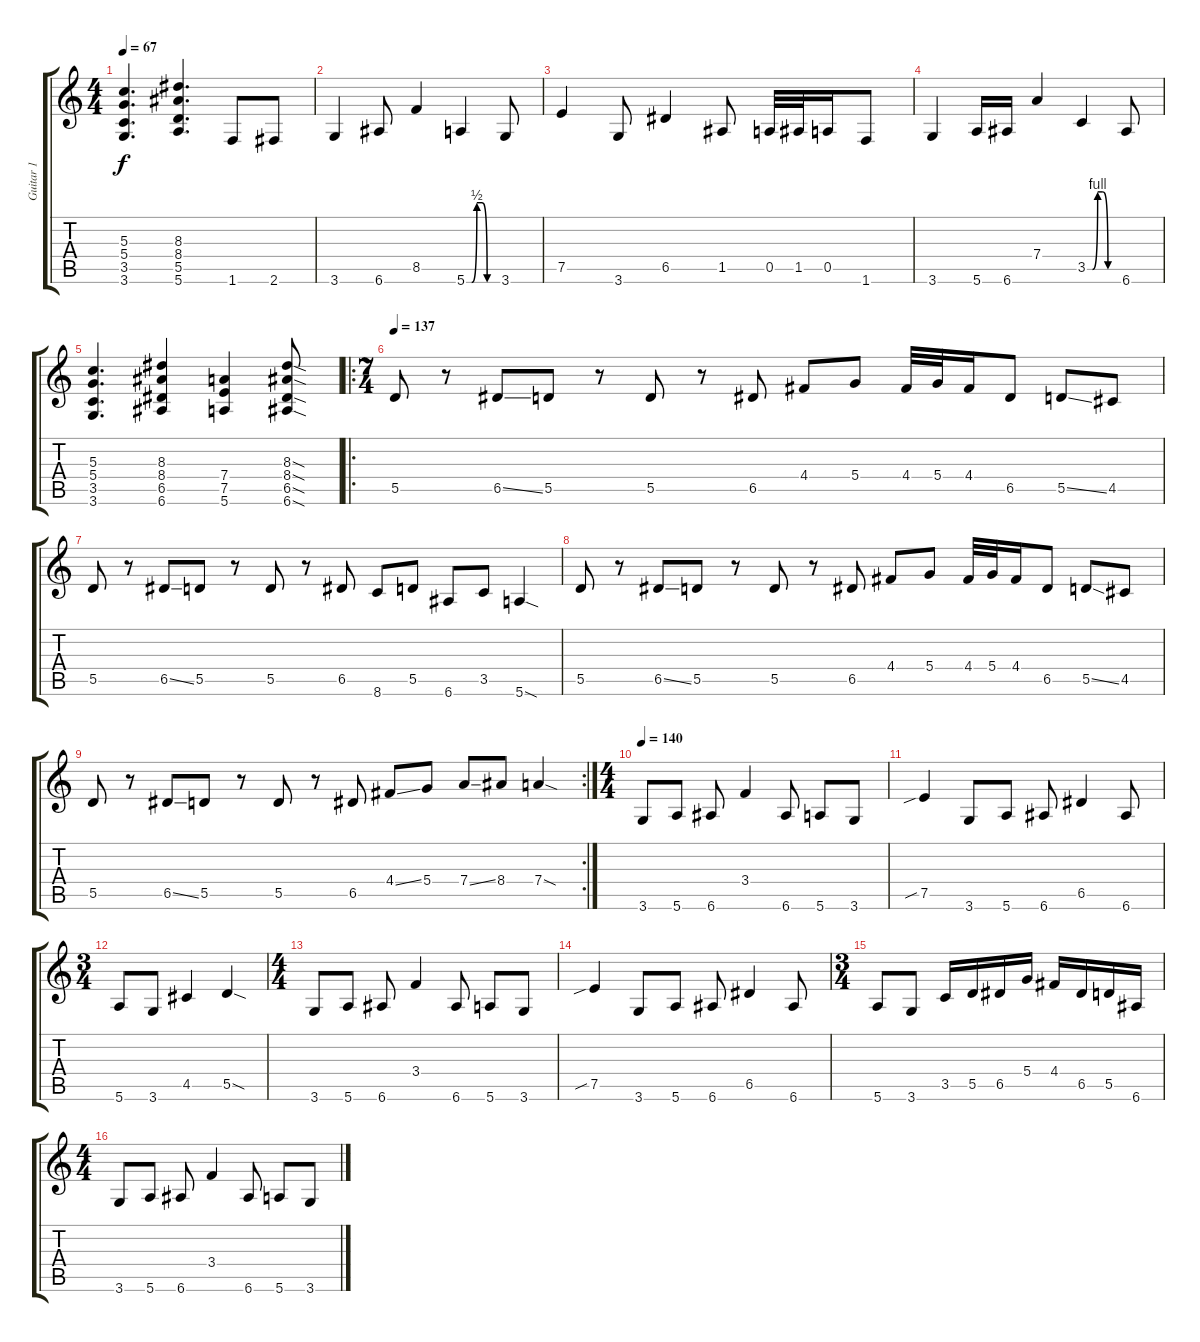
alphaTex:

\track ("Guitar 1" "Guitar 1") {instrument distortionguitar}
\staff {score tabs}
\tuning (E4 B3 G3 D3 A2 E2) {hide}
\ts (4 4)
\tempo 67
\clef g2
\ks c
(5.3 5.4 3.5 3.6).4{d dy f} (8.3 8.4 5.5 5.6).4{d} 1.6.8 2.6.8 |
3.6.4 6.6.8 8.5.4 5.6{be (custom 0 0 10 0 20 2 30 2 40 0 60 0)}.4 3.6.8 |
7.5.4 3.6.8 6.5.4 1.5.8 0.5.32 1.5.32 0.5.16 1.6.8 |
3.6.4 5.6.16 6.6.16 7.4.4 3.5{be (custom 0 0 10 0 20 4 30 4 40 0 60 0)}.4 6.6.8 |
(5.3 5.4 3.5 3.6).4{d} (8.3 8.4 6.5 6.6).4 (7.4 7.5 5.6).4 (8.3{sod} 8.4{sod} 6.5{sod} 6.6{sod}).8 |
\ro
\ts (7 4)
\tempo 137
5.5.8 r.8 6.5{ss}.8 5.5.8 r.8 5.5.8 r.8 6.5.8 4.4.8 5.4.8 4.4.32 5.4.32 4.4.16 6.5.8 5.5{ss}.8 4.5.8 |
5.5.8 r.8 6.5{ss}.8 5.5.8 r.8 5.5.8 r.8 6.5.8 8.6.8 5.5.8 6.6.8 3.5.8 5.6{sod}.4 |
5.5.8 r.8 6.5{ss}.8 5.5.8 r.8 5.5.8 r.8 6.5.8 4.4.8 5.4.8 4.4.32 5.4.32 4.4.16 6.5.8 5.5{ss}.8 4.5.8 |
\rc 2
5.5.8 r.8 6.5{ss}.8 5.5.8 r.8 5.5.8 r.8 6.5.8 4.4{ss}.8 5.4.8 7.4{ss}.8 8.4.8 7.4{sod}.4 |
\ts (4 4)
\tempo 140
3.6.8{volume 16 instrument distortionguitar} 5.6.8 6.6.8 3.4.4 6.6.8 5.6.8 3.6.8 |
7.5{sib}.4 3.6.8 5.6.8 6.6.8 6.5.4 6.6.8 |
\ts (3 4)
5.6.8 3.6.8 4.5.4 5.5{sod}.4 |
\ts (4 4)
3.6.8 5.6.8 6.6.8 3.4.4 6.6.8 5.6.8 3.6.8 |
7.5{sib}.4 3.6.8 5.6.8 6.6.8 6.5.4 6.6.8 |
\ts (3 4)
5.6.8 3.6.8 3.5.16 5.5.16 6.5.16 5.4.16 4.4.16 6.5.16 5.5.16 6.6.16 |
\ts (4 4)
3.6.8 5.6.8 6.6.8 3.4.4 6.6.8 5.6.8 3.6.8
